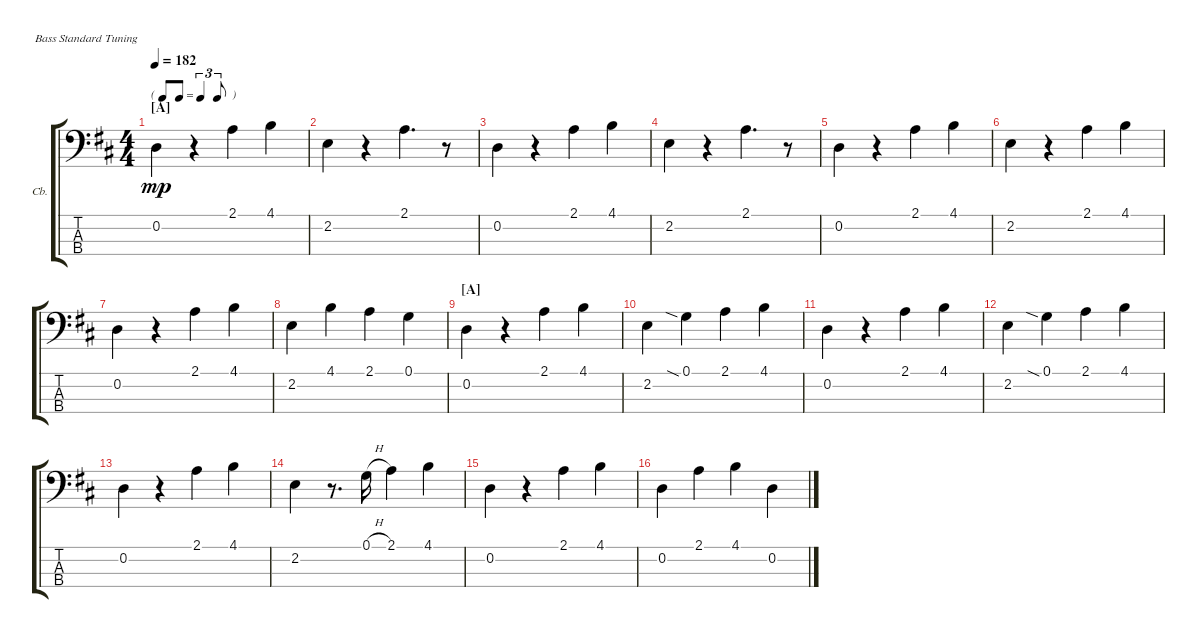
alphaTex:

\defaultSystemsLayout 4
\bracketExtendMode groupsimilarinstruments
\firstSystemTrackNameOrientation horizontal
\otherSystemsTrackNameOrientation horizontal
\track ("Contrabass" "Cb.") {multiBarRest instrument acousticbass}
\staff {score tabs}
\tuning (G2 D2 A1 E1)
\ts (4 4)
\tf triplet8th
\section ("A" "")
\tempo 182
\clef f4
\ks d
0.2.4{dy mp} r.4 2.1.4 4.1.4 |
2.2.4 r.4 2.1.4{d} r.8 |
0.2.4 r.4 2.1.4 4.1.4 |
2.2.4 r.4 2.1.4{d} r.8 |
0.2.4 r.4 2.1.4 4.1.4 |
2.2.4 r.4 2.1.4 4.1.4 |
0.2.4 r.4 2.1.4 4.1.4 |
2.2.4 4.1.4 2.1.4 0.1.4 |
\section ("A" "")
0.2.4 r.4 2.1.4 4.1.4 |
2.2.4 0.1{sia}.4 2.1.4 4.1.4 |
0.2.4 r.4 2.1.4 4.1.4 |
2.2.4 0.1{sia}.4 2.1.4 4.1.4 |
0.2.4 r.4 2.1.4 4.1.4 |
2.2.4 r.8{d} 0.1{h}.16 2.1.4 4.1.4 |
0.2.4 r.4 2.1.4 4.1.4 |
0.2.4 2.1.4 4.1.4 0.2.4
